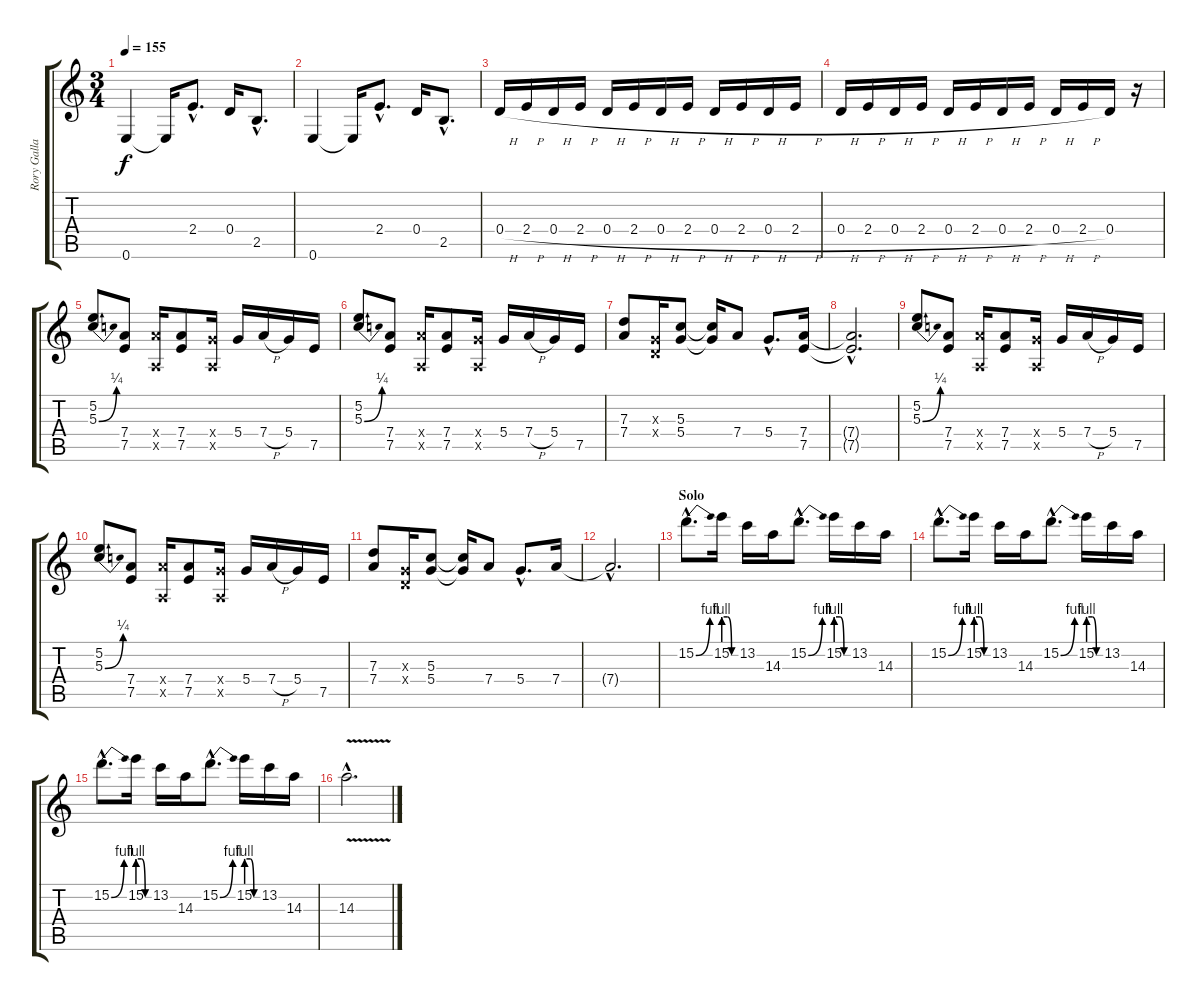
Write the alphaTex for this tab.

\track ("Rory Gallagher" "Rory Galla") {instrument overdrivenguitar}
\staff {score tabs}
\tuning (E4 B3 G3 D3 A2 E2) {hide}
\ts (3 4)
\tempo 155
\clef g2
\ks c
0.6.4{dy f} 0.6{t}.16 2.4{hac}.8{d} 0.4.16 2.5{hac}.8{d} |
0.6.4 0.6{t}.16 2.4{hac}.8{d} 0.4.16 2.5{hac}.8{d} |
0.4{h}.16 2.4{h}.16 0.4{h}.16 2.4{h}.16 0.4{h}.16 2.4{h}.16 0.4{h}.16 2.4{h}.16 0.4{h}.16 2.4{h}.16 0.4{h}.16 2.4{h}.16 |
0.4{h}.16 2.4{h}.16 0.4{h}.16 2.4{h}.16 0.4{h}.16 2.4{h}.16 0.4{h}.16 2.4{h}.16 0.4{h}.16 2.4{h}.16 0.4.16 r.16 |
(5.2 5.3{be (bend 0 0 60 1)}).8 (7.4 7.5).8 (7.4{x} 0.5{x}).16 (7.4 7.5).8 (5.4{x} 0.5{x}).16 5.4.16 7.4{h}.16 5.4.16 7.5.16 |
(5.2 5.3{be (bend 0 0 60 1)}).8 (7.4 7.5).8 (7.4{x} 0.5{x}).16 (7.4 7.5).8 (5.4{x} 0.5{x}).16 5.4.16 7.4{h}.16 5.4.16 7.5.16 |
(7.3 7.4).8 (0.3{x} 0.4{x}).16 (5.3 5.4).8 (5.3{t} 5.4{t}).16 7.4.8 5.4{hac}.8{d} (7.4 7.5).16 |
(7.4{hac t} 7.5{hac t}).2{d} |
(5.2 5.3{be (bend 0 0 60 1)}).8 (7.4 7.5).8 (7.4{x} 0.5{x}).16 (7.4 7.5).8 (5.4{x} 0.5{x}).16 5.4.16 7.4{h}.16 5.4.16 7.5.16 |
(5.2 5.3{be (bend 0 0 60 1)}).8 (7.4 7.5).8 (7.4{x} 0.5{x}).16 (7.4 7.5).8 (5.4{x} 0.5{x}).16 5.4.16 7.4{h}.16 5.4.16 7.5.16 |
(7.3 7.4).8 (0.3{x} 0.4{x}).16 (5.3 5.4).8 (5.3{t} 5.4{t}).16 7.4.8 5.4{hac}.8{d} 7.4.16 |
7.4{hac t}.2{d} |
\section ("" "Solo")
15.2{be (bend 0 0 60 4) hac}.8{d} 15.2{be (custom 0 4 20 4 40 0 60 0)}.16 13.2.16 14.3.16 15.2{be (bend 0 0 60 4) hac}.8{d} 15.2{be (custom 0 4 20 4 40 0 60 0)}.16 13.2.16 14.3.16 |
15.2{be (bend 0 0 60 4) hac}.8{d} 15.2{be (custom 0 4 20 4 40 0 60 0)}.16 13.2.16 14.3.16 15.2{be (bend 0 0 60 4) hac}.8{d} 15.2{be (custom 0 4 20 4 40 0 60 0)}.16 13.2.16 14.3.16 |
15.2{be (bend 0 0 60 4) hac}.8{d} 15.2{be (custom 0 4 20 4 40 0 60 0)}.16 13.2.16 14.3.16 15.2{be (bend 0 0 60 4) hac}.8{d} 15.2{be (custom 0 4 20 4 40 0 60 0)}.16 13.2.16 14.3.16 |
14.3{v hac}.2{d}
